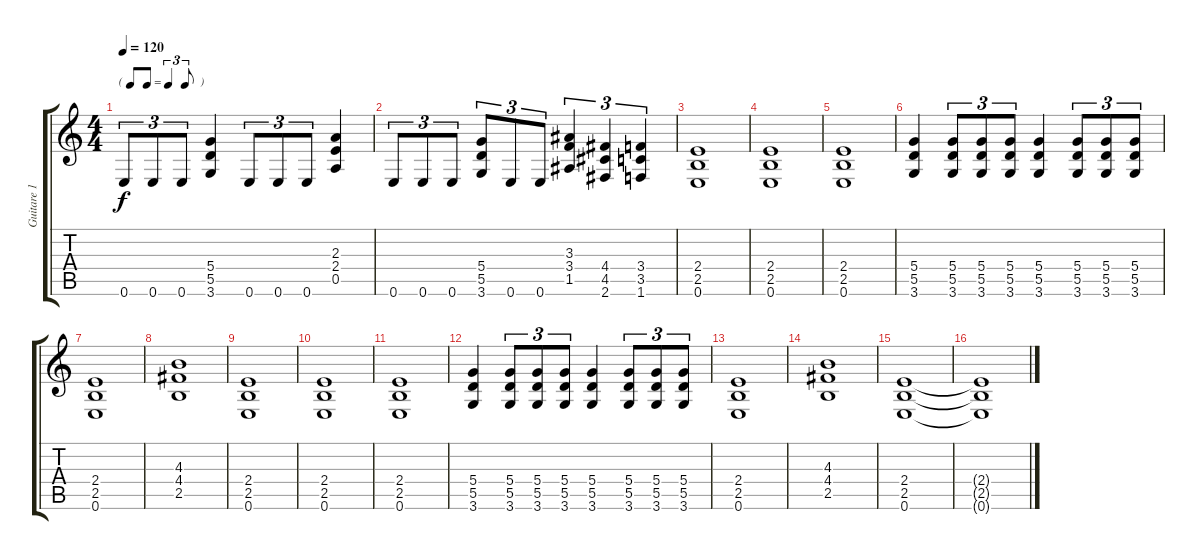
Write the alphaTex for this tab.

\track ("Guitare 1" "Guitare 1") {instrument distortionguitar}
\staff {score tabs}
\tuning (E4 B3 G3 D3 A2 E2) {hide}
\ts (4 4)
\tf triplet8th
\tempo 120
\clef g2
\ks c
0.6.8{tu (3 2) dy f} 0.6.8{tu (3 2)} 0.6.8{tu (3 2)} (5.4 5.5 3.6).4 0.6.8{tu (3 2)} 0.6.8{tu (3 2)} 0.6.8{tu (3 2)} (2.3 2.4 0.5).4 |
0.6.8{tu (3 2)} 0.6.8{tu (3 2)} 0.6.8{tu (3 2)} (5.4 5.5 3.6).8{tu (3 2)} 0.6.8{tu (3 2)} 0.6.8{tu (3 2)} (3.3 3.4 1.5).4{tu (3 2)} (4.4 4.5 2.6).4{tu (3 2)} (3.4 3.5 1.6).4{tu (3 2)} |
(2.4 2.5 0.6).1 |
(2.4 2.5 0.6).1 |
(2.4 2.5 0.6).1 |
(5.4 5.5 3.6).4 (5.4 5.5 3.6).8{tu (3 2)} (5.4 5.5 3.6).8{tu (3 2)} (5.4 5.5 3.6).8{tu (3 2)} (5.4 5.5 3.6).4 (5.4 5.5 3.6).8{tu (3 2)} (5.4 5.5 3.6).8{tu (3 2)} (5.4 5.5 3.6).8{tu (3 2)} |
(2.4 2.5 0.6).1 |
(4.3 4.4 2.5).1 |
(2.4 2.5 0.6).1 |
(2.4 2.5 0.6).1 |
(2.4 2.5 0.6).1 |
(5.4 5.5 3.6).4 (5.4 5.5 3.6).8{tu (3 2)} (5.4 5.5 3.6).8{tu (3 2)} (5.4 5.5 3.6).8{tu (3 2)} (5.4 5.5 3.6).4 (5.4 5.5 3.6).8{tu (3 2)} (5.4 5.5 3.6).8{tu (3 2)} (5.4 5.5 3.6).8{tu (3 2)} |
(2.4 2.5 0.6).1 |
(4.3 4.4 2.5).1 |
(2.4 2.5 0.6).1 |
(2.4{t} 2.5{t} 0.6{t}).1
